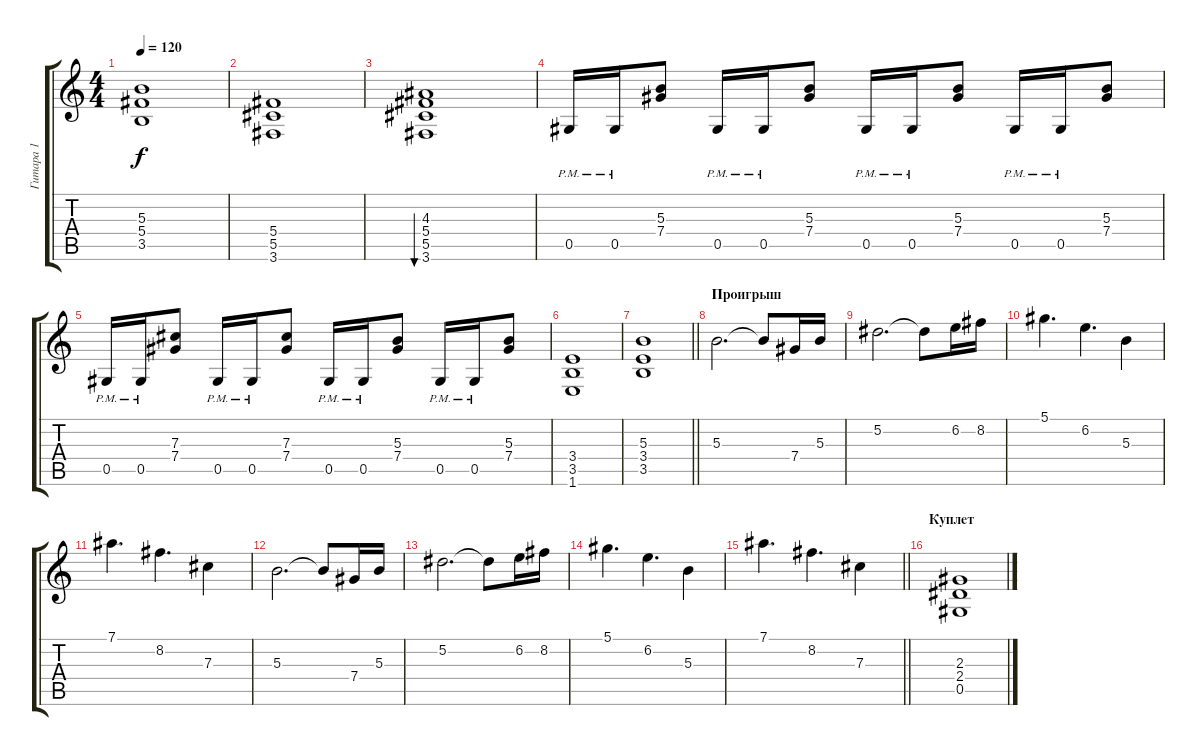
\track ("Гитара 1" "Гитара 1") {instrument distortionguitar}
\staff {score tabs}
\tuning (Eb4 Bb3 Gb3 Db3 Ab2 Eb2) {hide}
\ts (4 4)
\tempo 120
\clef g2
\ks c
(5.3{t} 5.4{t} 3.5{t}).1{dy f} |
(5.4 5.5 3.6).1 |
(4.3 5.4 5.5 3.6).1{bu 60} |
0.5{pm}.16 0.5{pm}.16 (5.3 7.4).8 0.5{pm}.16 0.5{pm}.16 (5.3 7.4).8 0.5{pm}.16 0.5{pm}.16 (5.3 7.4).8 0.5{pm}.16 0.5{pm}.16 (5.3 7.4).8 |
0.5{pm}.16 0.5{pm}.16 (7.3 7.4).8 0.5{pm}.16 0.5{pm}.16 (7.3 7.4).8 0.5{pm}.16 0.5{pm}.16 (5.3 7.4).8 0.5{pm}.16 0.5{pm}.16 (5.3 7.4).8 |
(3.4 3.5 1.6).1 |
\barLineRight lightlight
(5.3 3.4 3.5).1 |
\section ("" "Проигрыш")
5.3.2{d} 5.3{t}.8 7.4.16 5.3.16 |
5.2.2{d} 5.2{t}.8 6.2.16 8.2.16 |
5.1.4{d} 6.2.4{d} 5.3.4 |
7.1.4{d} 8.2.4{d} 7.3.4 |
5.3.2{d} 5.3{t}.8 7.4.16 5.3.16 |
5.2.2{d} 5.2{t}.8 6.2.16 8.2.16 |
5.1.4{d} 6.2.4{d} 5.3.4 |
\barLineRight lightlight
7.1.4{d} 8.2.4{d} 7.3.4 |
\section ("" "Куплет")
(2.3 2.4 0.5).1
